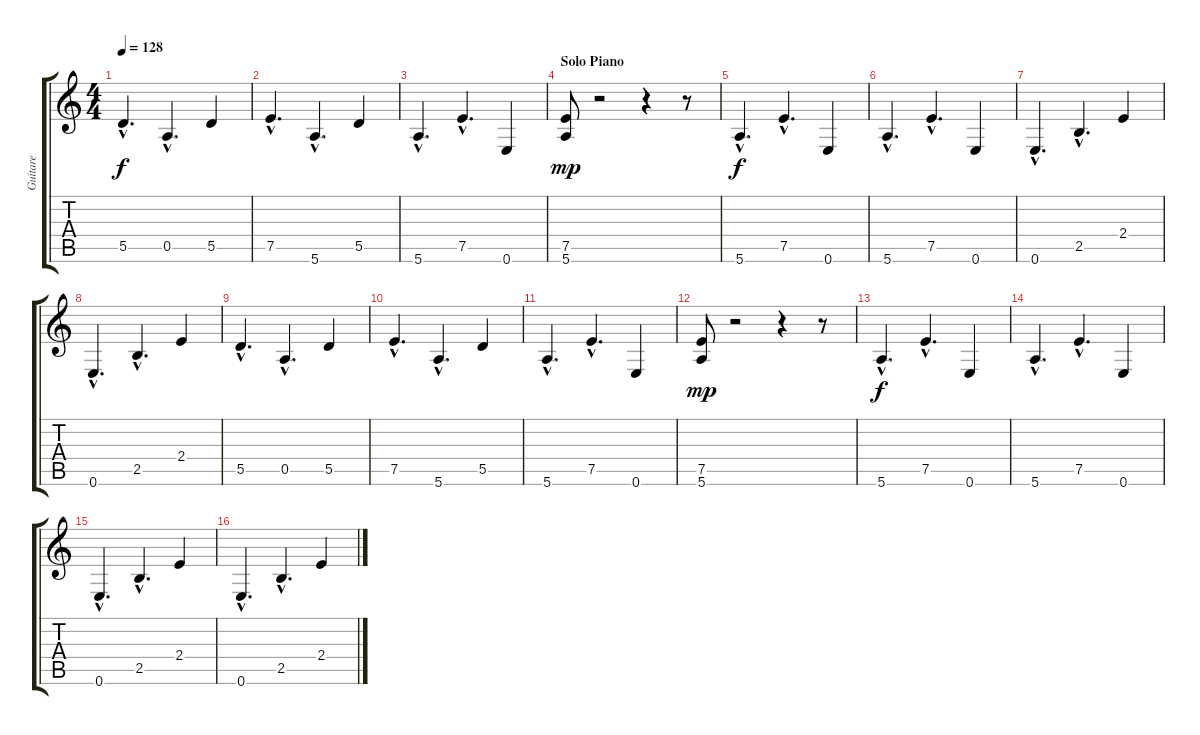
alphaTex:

\track ("Guitare " "Guitare ") {instrument acousticguitarsteel}
\staff {score tabs}
\tuning (E4 B3 G3 D3 A2 E2) {hide}
\ts (4 4)
\tempo 128
\clef g2
\ks c
5.5{hac}.4{d dy f} 0.5{hac}.4{d} 5.5.4 |
7.5{hac}.4{d} 5.6{hac}.4{d} 5.5.4 |
5.6{hac}.4{d} 7.5{hac}.4{d} 0.6.4 |
\section ("" "Solo Piano")
(7.5 5.6).8{dy mp} r.2 r.4 r.8 |
5.6{hac}.4{d dy f} 7.5{hac}.4{d} 0.6.4 |
5.6{hac}.4{d} 7.5{hac}.4{d} 0.6.4 |
0.6{hac}.4{d} 2.5{hac}.4{d} 2.4.4 |
0.6{hac}.4{d} 2.5{hac}.4{d} 2.4.4 |
5.5{hac}.4{d} 0.5{hac}.4{d} 5.5.4 |
7.5{hac}.4{d} 5.6{hac}.4{d} 5.5.4 |
5.6{hac}.4{d} 7.5{hac}.4{d} 0.6.4 |
(7.5 5.6).8{dy mp} r.2 r.4 r.8 |
5.6{hac}.4{d dy f} 7.5{hac}.4{d} 0.6.4 |
5.6{hac}.4{d} 7.5{hac}.4{d} 0.6.4 |
0.6{hac}.4{d} 2.5{hac}.4{d} 2.4.4 |
0.6{hac}.4{d} 2.5{hac}.4{d} 2.4.4
